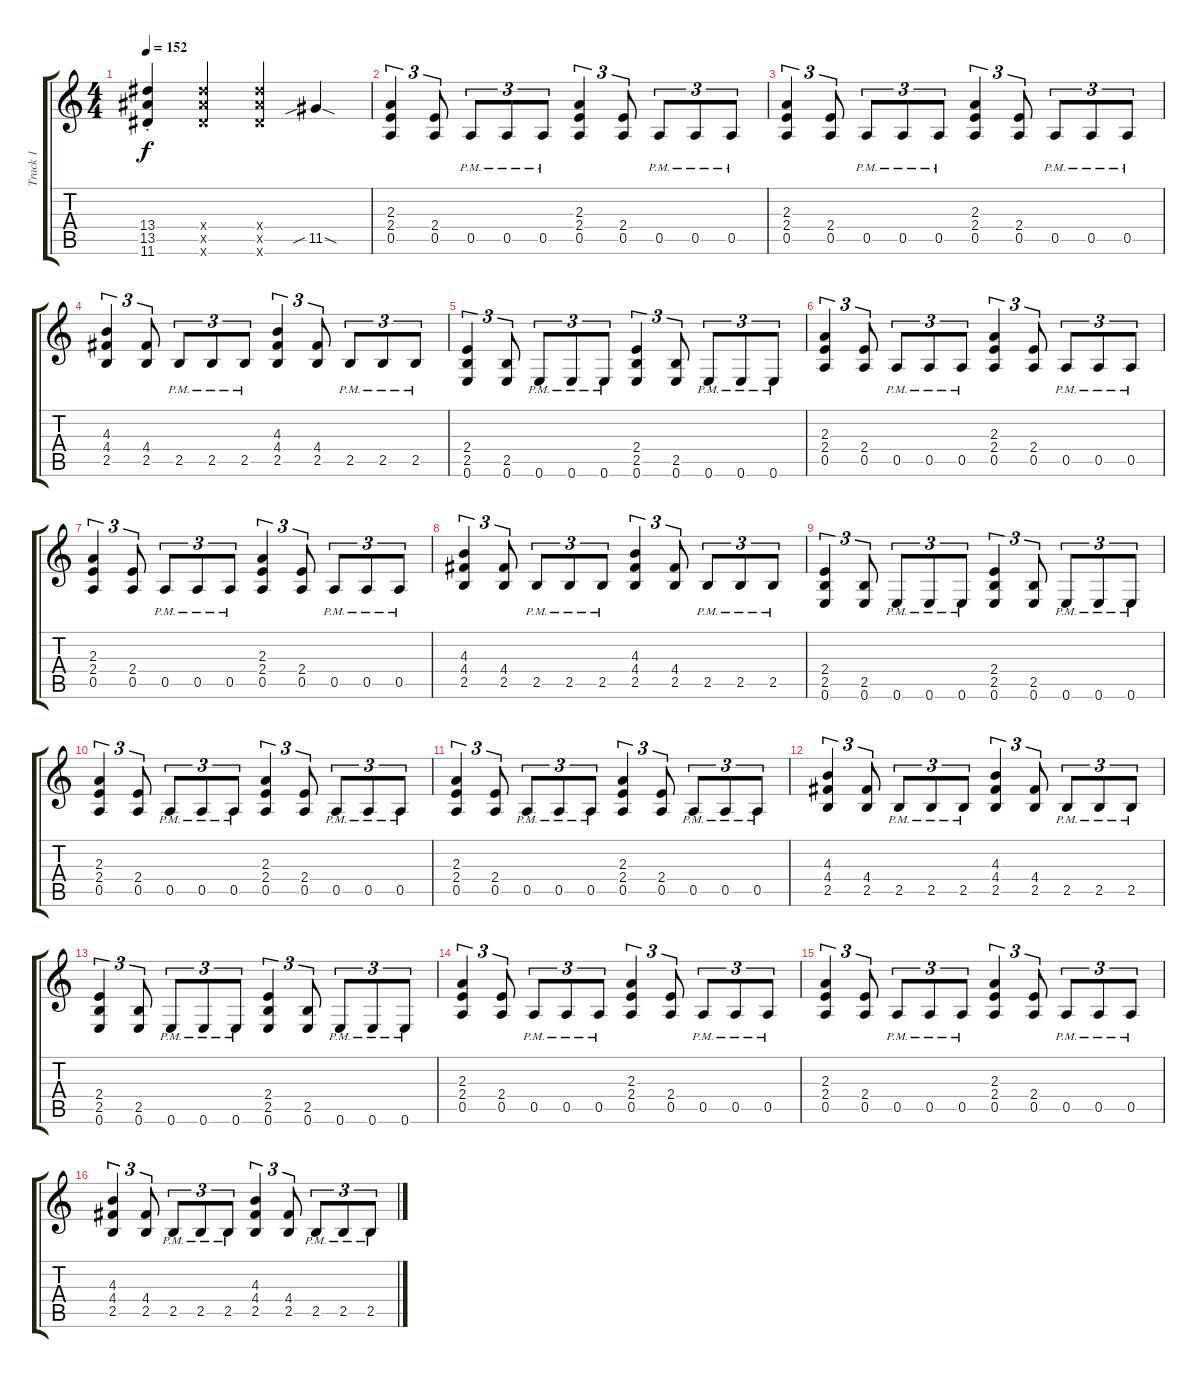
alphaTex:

\track ("Track 1" "Track 1") {instrument electricguitarjazz}
\staff {score tabs}
\tuning (D4 B3 G3 D3 A2 E2) {hide}
\ts (4 4)
\tempo 152
\clef g2
\ks c
(13.4{st} 13.5{st} 11.6{st}).4{dy f} (13.4{x} 13.5{x} 11.6{x}).4 (13.4{x} 13.5{x} 11.6{x}).4 11.5{sib sod}.4 |
(2.3 2.4 0.5).4{tu (3 2)} (2.4 0.5).8{tu (3 2)} 0.5{pm}.8{tu (3 2)} 0.5{pm}.8{tu (3 2)} 0.5{pm}.8{tu (3 2)} (2.3 2.4 0.5).4{tu (3 2)} (2.4 0.5).8{tu (3 2)} 0.5{pm}.8{tu (3 2)} 0.5{pm}.8{tu (3 2)} 0.5{pm}.8{tu (3 2)} |
(2.3 2.4 0.5).4{tu (3 2)} (2.4 0.5).8{tu (3 2)} 0.5{pm}.8{tu (3 2)} 0.5{pm}.8{tu (3 2)} 0.5{pm}.8{tu (3 2)} (2.3 2.4 0.5).4{tu (3 2)} (2.4 0.5).8{tu (3 2)} 0.5{pm}.8{tu (3 2)} 0.5{pm}.8{tu (3 2)} 0.5{pm}.8{tu (3 2)} |
(4.3 4.4 2.5).4{tu (3 2)} (4.4 2.5).8{tu (3 2)} 2.5{pm}.8{tu (3 2)} 2.5{pm}.8{tu (3 2)} 2.5{pm}.8{tu (3 2)} (4.3 4.4 2.5).4{tu (3 2)} (4.4 2.5).8{tu (3 2)} 2.5{pm}.8{tu (3 2)} 2.5{pm}.8{tu (3 2)} 2.5{pm}.8{tu (3 2)} |
(2.4 2.5 0.6).4{tu (3 2)} (2.5 0.6).8{tu (3 2)} 0.6{pm}.8{tu (3 2)} 0.6{pm}.8{tu (3 2)} 0.6{pm}.8{tu (3 2)} (2.4 2.5 0.6).4{tu (3 2)} (2.5 0.6).8{tu (3 2)} 0.6{pm}.8{tu (3 2)} 0.6{pm}.8{tu (3 2)} 0.6{pm}.8{tu (3 2)} |
(2.3 2.4 0.5).4{tu (3 2)} (2.4 0.5).8{tu (3 2)} 0.5{pm}.8{tu (3 2)} 0.5{pm}.8{tu (3 2)} 0.5{pm}.8{tu (3 2)} (2.3 2.4 0.5).4{tu (3 2)} (2.4 0.5).8{tu (3 2)} 0.5{pm}.8{tu (3 2)} 0.5{pm}.8{tu (3 2)} 0.5{pm}.8{tu (3 2)} |
(2.3 2.4 0.5).4{tu (3 2)} (2.4 0.5).8{tu (3 2)} 0.5{pm}.8{tu (3 2)} 0.5{pm}.8{tu (3 2)} 0.5{pm}.8{tu (3 2)} (2.3 2.4 0.5).4{tu (3 2)} (2.4 0.5).8{tu (3 2)} 0.5{pm}.8{tu (3 2)} 0.5{pm}.8{tu (3 2)} 0.5{pm}.8{tu (3 2)} |
(4.3 4.4 2.5).4{tu (3 2)} (4.4 2.5).8{tu (3 2)} 2.5{pm}.8{tu (3 2)} 2.5{pm}.8{tu (3 2)} 2.5{pm}.8{tu (3 2)} (4.3 4.4 2.5).4{tu (3 2)} (4.4 2.5).8{tu (3 2)} 2.5{pm}.8{tu (3 2)} 2.5{pm}.8{tu (3 2)} 2.5{pm}.8{tu (3 2)} |
(2.4 2.5 0.6).4{tu (3 2)} (2.5 0.6).8{tu (3 2)} 0.6{pm}.8{tu (3 2)} 0.6{pm}.8{tu (3 2)} 0.6{pm}.8{tu (3 2)} (2.4 2.5 0.6).4{tu (3 2)} (2.5 0.6).8{tu (3 2)} 0.6{pm}.8{tu (3 2)} 0.6{pm}.8{tu (3 2)} 0.6{pm}.8{tu (3 2)} |
(2.3 2.4 0.5).4{tu (3 2)} (2.4 0.5).8{tu (3 2)} 0.5{pm}.8{tu (3 2)} 0.5{pm}.8{tu (3 2)} 0.5{pm}.8{tu (3 2)} (2.3 2.4 0.5).4{tu (3 2)} (2.4 0.5).8{tu (3 2)} 0.5{pm}.8{tu (3 2)} 0.5{pm}.8{tu (3 2)} 0.5{pm}.8{tu (3 2)} |
(2.3 2.4 0.5).4{tu (3 2)} (2.4 0.5).8{tu (3 2)} 0.5{pm}.8{tu (3 2)} 0.5{pm}.8{tu (3 2)} 0.5{pm}.8{tu (3 2)} (2.3 2.4 0.5).4{tu (3 2)} (2.4 0.5).8{tu (3 2)} 0.5{pm}.8{tu (3 2)} 0.5{pm}.8{tu (3 2)} 0.5{pm}.8{tu (3 2)} |
(4.3 4.4 2.5).4{tu (3 2)} (4.4 2.5).8{tu (3 2)} 2.5{pm}.8{tu (3 2)} 2.5{pm}.8{tu (3 2)} 2.5{pm}.8{tu (3 2)} (4.3 4.4 2.5).4{tu (3 2)} (4.4 2.5).8{tu (3 2)} 2.5{pm}.8{tu (3 2)} 2.5{pm}.8{tu (3 2)} 2.5{pm}.8{tu (3 2)} |
(2.4 2.5 0.6).4{tu (3 2)} (2.5 0.6).8{tu (3 2)} 0.6{pm}.8{tu (3 2)} 0.6{pm}.8{tu (3 2)} 0.6{pm}.8{tu (3 2)} (2.4 2.5 0.6).4{tu (3 2)} (2.5 0.6).8{tu (3 2)} 0.6{pm}.8{tu (3 2)} 0.6{pm}.8{tu (3 2)} 0.6{pm}.8{tu (3 2)} |
(2.3 2.4 0.5).4{tu (3 2)} (2.4 0.5).8{tu (3 2)} 0.5{pm}.8{tu (3 2)} 0.5{pm}.8{tu (3 2)} 0.5{pm}.8{tu (3 2)} (2.3 2.4 0.5).4{tu (3 2)} (2.4 0.5).8{tu (3 2)} 0.5{pm}.8{tu (3 2)} 0.5{pm}.8{tu (3 2)} 0.5{pm}.8{tu (3 2)} |
(2.3 2.4 0.5).4{tu (3 2)} (2.4 0.5).8{tu (3 2)} 0.5{pm}.8{tu (3 2)} 0.5{pm}.8{tu (3 2)} 0.5{pm}.8{tu (3 2)} (2.3 2.4 0.5).4{tu (3 2)} (2.4 0.5).8{tu (3 2)} 0.5{pm}.8{tu (3 2)} 0.5{pm}.8{tu (3 2)} 0.5{pm}.8{tu (3 2)} |
(4.3 4.4 2.5).4{tu (3 2)} (4.4 2.5).8{tu (3 2)} 2.5{pm}.8{tu (3 2)} 2.5{pm}.8{tu (3 2)} 2.5{pm}.8{tu (3 2)} (4.3 4.4 2.5).4{tu (3 2)} (4.4 2.5).8{tu (3 2)} 2.5{pm}.8{tu (3 2)} 2.5{pm}.8{tu (3 2)} 2.5{pm}.8{tu (3 2)}
